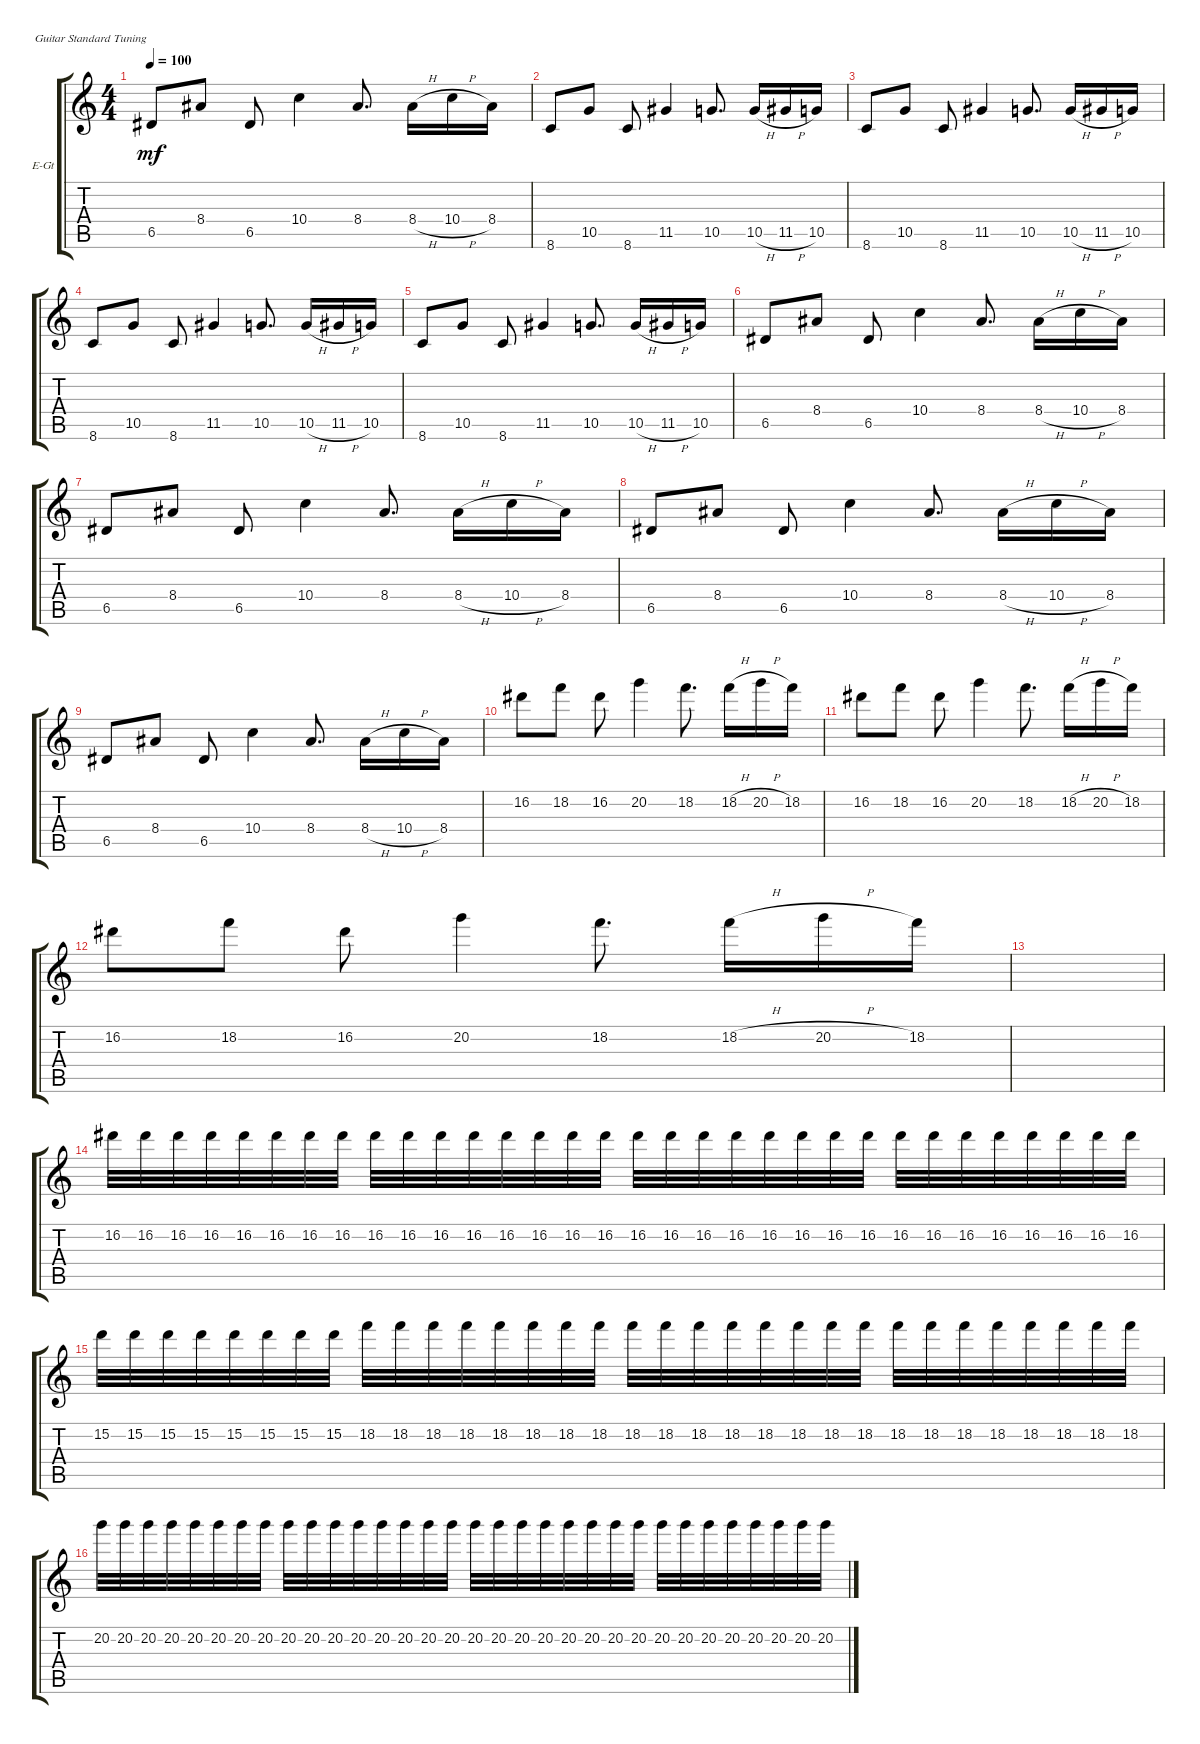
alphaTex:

\defaultSystemsLayout 4
\bracketExtendMode groupsimilarinstruments
\firstSystemTrackNameOrientation horizontal
\otherSystemsTrackNameOrientation horizontal
\track ("Lead Guitar" "E-Gt") {instrument distortionguitar}
\staff {score tabs}
\tuning (E4 B3 G3 D3 A2 E2)
\ts (4 4)
\tempo 100
\clef g2
\ks c
6.5.8{dy mf} 8.4.8 6.5.8 10.4.4 8.4.8{d} 8.4{h}.16 10.4{h}.16 8.4.16 |
8.6.8 10.5.8 8.6.8 11.5.4 10.5.8{d} 10.5{h}.16 11.5{h}.16 10.5.16 |
8.6.8 10.5.8 8.6.8 11.5.4 10.5.8{d} 10.5{h}.16 11.5{h}.16 10.5.16 |
8.6.8 10.5.8 8.6.8 11.5.4 10.5.8{d} 10.5{h}.16 11.5{h}.16 10.5.16 |
8.6.8 10.5.8 8.6.8 11.5.4 10.5.8{d} 10.5{h}.16 11.5{h}.16 10.5.16 |
6.5.8 8.4.8 6.5.8 10.4.4 8.4.8{d} 8.4{h}.16 10.4{h}.16 8.4.16 |
6.5.8 8.4.8 6.5.8 10.4.4 8.4.8{d} 8.4{h}.16 10.4{h}.16 8.4.16 |
6.5.8 8.4.8 6.5.8 10.4.4 8.4.8{d} 8.4{h}.16 10.4{h}.16 8.4.16 |
6.5.8 8.4.8 6.5.8 10.4.4 8.4.8{d} 8.4{h}.16 10.4{h}.16 8.4.16 |
16.2.8 18.2.8 16.2.8 20.2.4 18.2.8{d} 18.2{h}.16 20.2{h}.16 18.2.16 |
16.2.8 18.2.8 16.2.8 20.2.4 18.2.8{d} 18.2{h}.16 20.2{h}.16 18.2.16 |
16.2.8 18.2.8 16.2.8 20.2.4 18.2.8{d} 18.2{h}.16 20.2{h}.16 18.2.16 |
|
16.2.32 16.2.32 16.2.32 16.2.32 16.2.32 16.2.32 16.2.32 16.2.32 16.2.32 16.2.32 16.2.32 16.2.32 16.2.32 16.2.32 16.2.32 16.2.32 16.2.32 16.2.32 16.2.32 16.2.32 16.2.32 16.2.32 16.2.32 16.2.32 16.2.32 16.2.32 16.2.32 16.2.32 16.2.32 16.2.32 16.2.32 16.2.32 |
15.2.32 15.2.32 15.2.32 15.2.32 15.2.32 15.2.32 15.2.32 15.2.32 18.2.32 18.2.32 18.2.32 18.2.32 18.2.32 18.2.32 18.2.32 18.2.32 18.2.32 18.2.32 18.2.32 18.2.32 18.2.32 18.2.32 18.2.32 18.2.32 18.2.32 18.2.32 18.2.32 18.2.32 18.2.32 18.2.32 18.2.32 18.2.32 |
20.2.32 20.2.32 20.2.32 20.2.32 20.2.32 20.2.32 20.2.32 20.2.32 20.2.32 20.2.32 20.2.32 20.2.32 20.2.32 20.2.32 20.2.32 20.2.32 20.2.32 20.2.32 20.2.32 20.2.32 20.2.32 20.2.32 20.2.32 20.2.32 20.2.32 20.2.32 20.2.32 20.2.32 20.2.32 20.2.32 20.2.32 20.2.32
